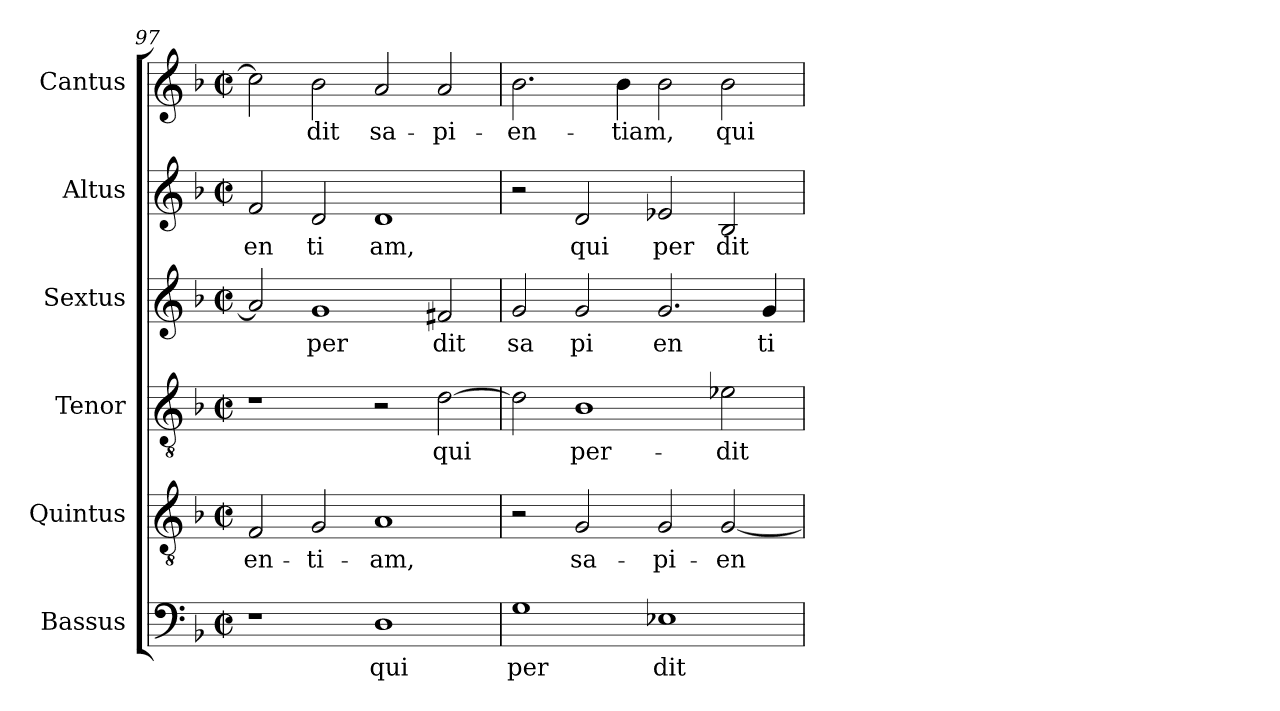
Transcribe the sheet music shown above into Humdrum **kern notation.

**kern	**text	**kern	**text	**kern	**text	**kern	**text	**kern	**text	**kern	**text
*part6	*part6	*part5	*part5	*part4	*part4	*part3	*part3	*part2	*part2	*part1	*part1
*staff6	*staff6	*staff5	*staff5	*staff4	*staff4	*staff3	*staff3	*staff2	*staff2	*staff1	*staff1
*I"Bassus	*	*I"Quintus	*	*I"Tenor	*	*I"Sextus	*	*I"Altus	*	*I"Cantus	*
*clefF4	*	*clefGv2	*	*clefGv2	*	*clefG2	*	*clefG2	*	*clefG2	*
*k[b-]	*	*k[b-]	*	*k[b-]	*	*k[b-]	*	*k[b-]	*	*k[b-]	*
*F:	*	*F:	*	*F:	*	*F:	*	*F:	*	*F:	*
*M2/2	*	*M2/2	*	*M2/2	*	*M2/2	*	*M2/2	*	*M2/2	*
*met(c|)	*	*met(c|)	*	*met(c|)	*	*met(c|)	*	*met(c|)	*	*met(c|)	*
=97	=97	=97	=97	=97	=97	=97	=97	=97	=97	=97	=97
!	!	!	!LO:LY:b:cj	!	!	!	!	!	!LO:LY:b:cj	!	!
1r	.	2F/	-en-	1r	.	2a/]	.	2f/	en	2cc\]	.
!	!	!	!LO:LY:b:cj	!	!	!	!LO:LY:b:cj	!	!LO:LY:b:cj	!	!LO:LY:b:cj
.	.	2G/	-ti-	.	.	1g	per	2d/	ti	2b-\	-dit
!	!LO:LY:b:cj	!	!LO:LY:b:cj	!	!	!	!	!	!LO:LY:b:cj	!	!LO:LY:b:cj
1D	qui	1A	-am,	2r	.	.	.	1d	am,	2a/	sa-
!	!	!	!	!	!LO:LY:b	!	!LO:LY:b:cj	!	!	!	!LO:LY:b:cj
.	.	.	.	[>2d\	qui	2f#X/	dit	.	.	2a/	-pi-
=98	=98	=98	=98	=98	=98	=98	=98	=98	=98	=98	=98
!	!LO:LY:b:cj	!	!	!	!	!	!LO:LY:b:cj	!	!	!	!LO:LY:b:cj
1G	per	2r	.	2d\]	.	2g/	sa	2r	.	2.b-\	-en-
!	!	!	!LO:LY:b:cj	!	!LO:LY:b:cj	!	!LO:LY:b:cj	!	!LO:LY:b:cj	!	!
.	.	2G/	sa-	1B-	per-	2g/	pi	2d/	qui	.	.
!	!	!	!	!	!	!	!	!	!	!	!LO:LY:b
.	.	.	.	.	.	.	.	.	.	4b-\	-tiam,
!	!LO:LY:b:cj	!	!LO:LY:b:cj	!	!	!	!LO:LY:b:cj	!	!LO:LY:b:cj	!	!
1E-X	dit	2G/	-pi-	.	.	2.g/	en	2e-X/	per	2b-\	.
!	!	!	!LO:LY:b:cj	!	!LO:LY:b:cj	!	!	!	!LO:LY:b:cj	!	!LO:LY:b:cj
.	.	[<2G/	-en-	2e-X\	-dit	.	.	2B-/	dit	2b-\	qui
!	!	!	!	!	!	!	!LO:LY:b:cj	!	!	!	!
.	.	.	.	.	.	4g/	ti	.	.	.	.
=	=	=	=	=	=	=	=	=	=	=	=
*-	*-	*-	*-	*-	*-	*-	*-	*-	*-	*-	*-
